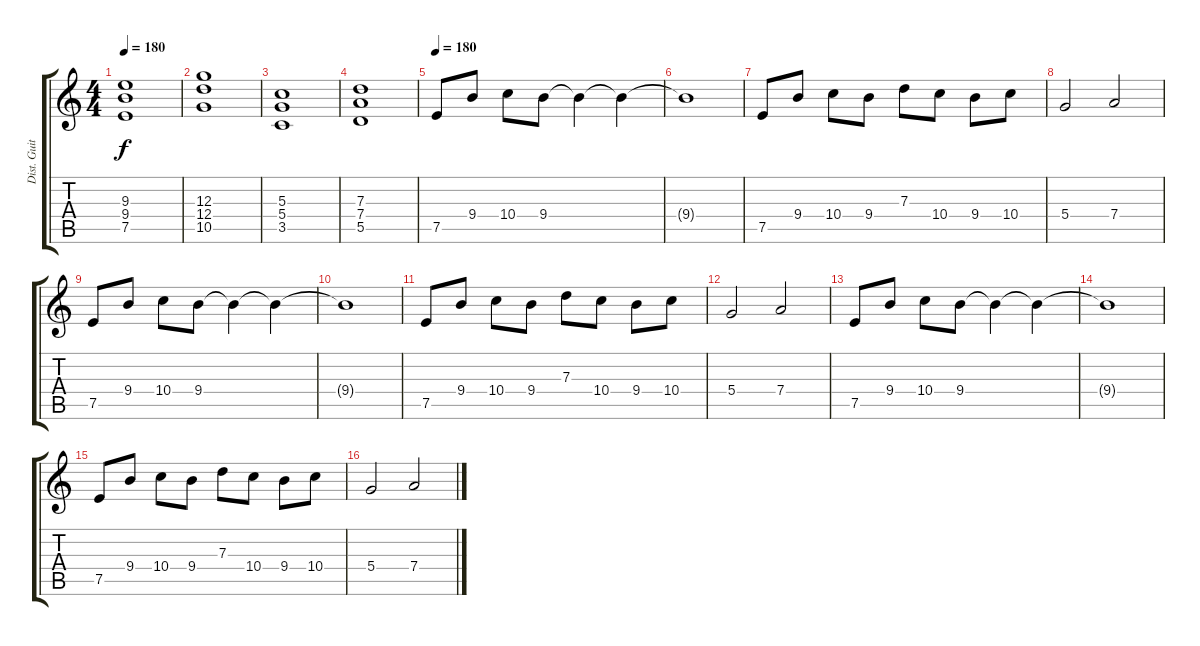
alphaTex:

\track ("Dist. Guitar 1" "Dist. Guit") {instrument distortionguitar}
\staff {score tabs}
\tuning (E4 B3 G3 D3 A2 E2) {hide}
\ts (4 4)
\tempo 180
\clef g2
\ks c
(9.3 9.4 7.5).1{dy f} |
(12.3 12.4 10.5).1 |
(5.3 5.4 3.5).1 |
(7.3 7.4 5.5).1 |
\tempo 180
7.5.8 9.4.8 10.4.8 9.4.8 9.4{t}.4 9.4{t}.4 |
9.4{t}.1 |
7.5.8 9.4.8 10.4.8 9.4.8 7.3.8 10.4.8 9.4.8 10.4.8 |
5.4.2 7.4.2 |
7.5.8 9.4.8 10.4.8 9.4.8 9.4{t}.4 9.4{t}.4 |
9.4{t}.1 |
7.5.8 9.4.8 10.4.8 9.4.8 7.3.8 10.4.8 9.4.8 10.4.8 |
5.4.2 7.4.2 |
7.5.8 9.4.8 10.4.8 9.4.8 9.4{t}.4 9.4{t}.4 |
9.4{t}.1 |
7.5.8 9.4.8 10.4.8 9.4.8 7.3.8 10.4.8 9.4.8 10.4.8 |
5.4.2 7.4.2
